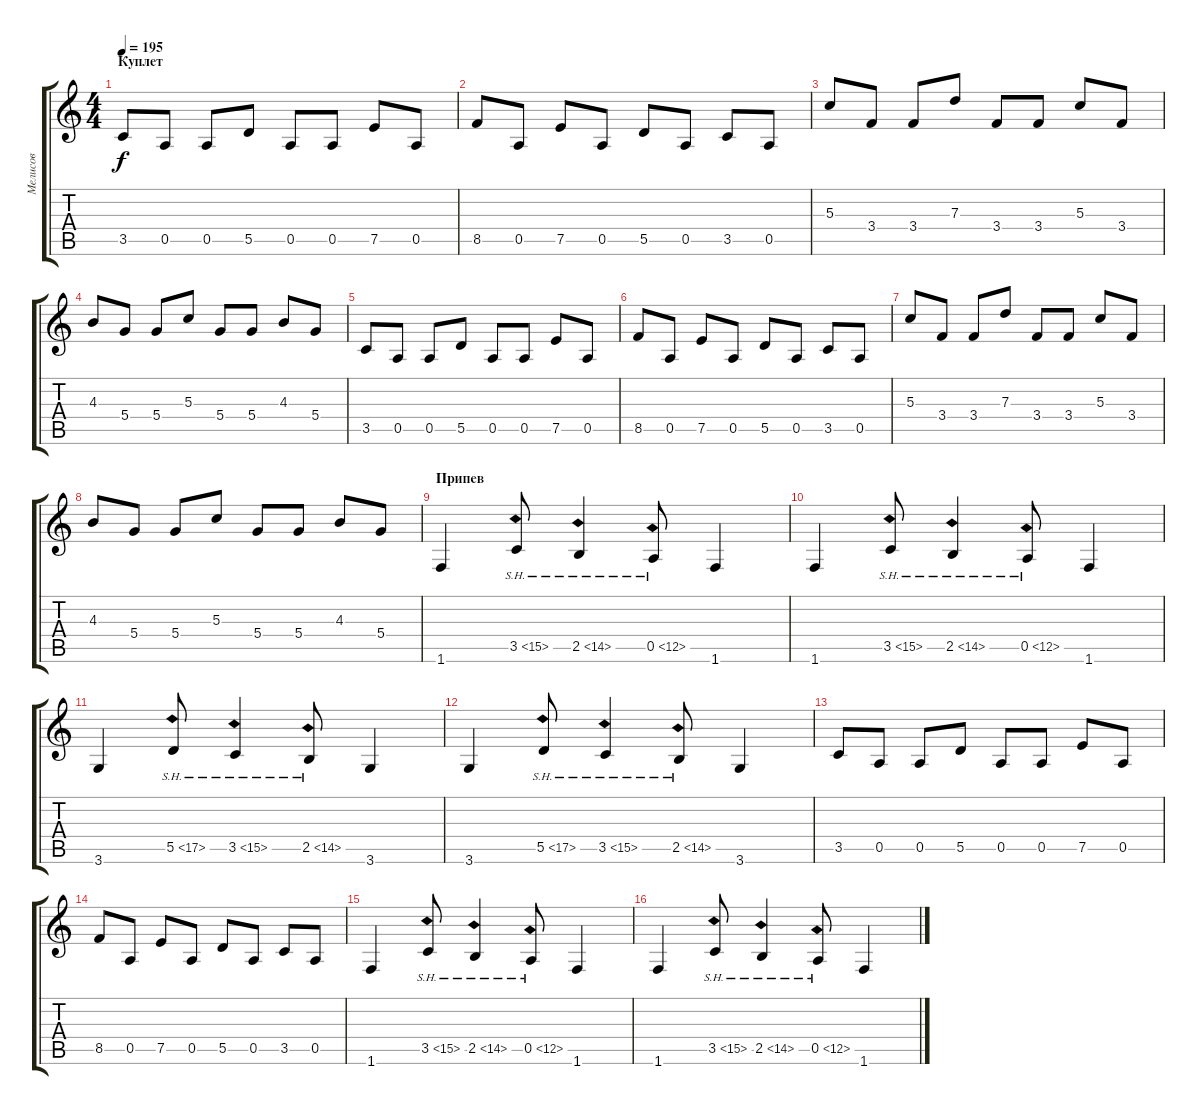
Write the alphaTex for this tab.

\track ("Мелисов" "Мелисов") {instrument distortionguitar}
\staff {score tabs}
\tuning (E4 B3 G3 D3 A2 E2) {hide}
\ts (4 4)
\section ("" "Куплет")
\tempo 195
\clef g2
\ks c
3.5.8{dy f} 0.5.8 0.5.8 5.5.8 0.5.8 0.5.8 7.5.8 0.5.8 |
8.5.8 0.5.8 7.5.8 0.5.8 5.5.8 0.5.8 3.5.8 0.5.8 |
5.3.8 3.4.8 3.4.8 7.3.8 3.4.8 3.4.8 5.3.8 3.4.8 |
4.3.8 5.4.8 5.4.8 5.3.8 5.4.8 5.4.8 4.3.8 5.4.8 |
3.5.8 0.5.8 0.5.8 5.5.8 0.5.8 0.5.8 7.5.8 0.5.8 |
8.5.8 0.5.8 7.5.8 0.5.8 5.5.8 0.5.8 3.5.8 0.5.8 |
5.3.8 3.4.8 3.4.8 7.3.8 3.4.8 3.4.8 5.3.8 3.4.8 |
4.3.8 5.4.8 5.4.8 5.3.8 5.4.8 5.4.8 4.3.8 5.4.8 |
\section ("" "Припев")
1.6.4 3.5{sh 12}.8 2.5{sh 12}.4 0.5{sh 12}.8 1.6.4 |
1.6.4 3.5{sh 12}.8 2.5{sh 12}.4 0.5{sh 12}.8 1.6.4 |
3.6.4 5.5{sh 12}.8 3.5{sh 12}.4 2.5{sh 12}.8 3.6.4 |
3.6.4 5.5{sh 12}.8 3.5{sh 12}.4 2.5{sh 12}.8 3.6.4 |
3.5.8 0.5.8 0.5.8 5.5.8 0.5.8 0.5.8 7.5.8 0.5.8 |
8.5.8 0.5.8 7.5.8 0.5.8 5.5.8 0.5.8 3.5.8 0.5.8 |
1.6.4 3.5{sh 12}.8 2.5{sh 12}.4 0.5{sh 12}.8 1.6.4 |
1.6.4 3.5{sh 12}.8 2.5{sh 12}.4 0.5{sh 12}.8 1.6.4
